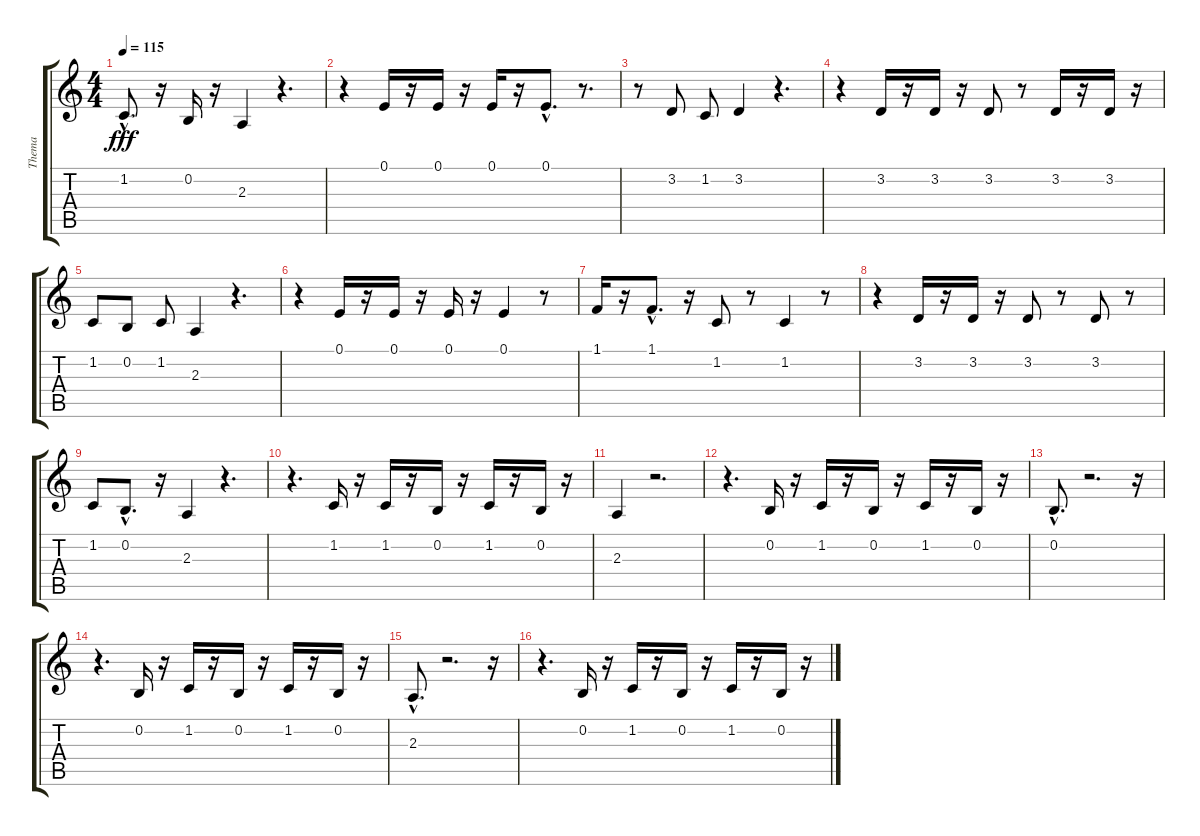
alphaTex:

\track ("Thema" "Thema") {instrument lead8bassandlead}
\staff {score tabs}
\tuning (E4 B3 G3 D3 A2 E2) {hide}
\ts (4 4)
\tempo 115
\clef g2
\ks c
1.2{hac}.8{d dy fff} r.16 0.2.16 r.16 2.3.4 r.4{d} |
r.4 0.1.16 r.16 0.1.16 r.16 0.1.16 r.16 0.1{hac}.8{d} r.8{d} |
r.8 3.2.8 1.2.8 3.2.4 r.4{d} |
r.4 3.2.16 r.16 3.2.16 r.16 3.2.8 r.8 3.2.16 r.16 3.2.16 r.16 |
1.2.8 0.2.8 1.2.8 2.3.4 r.4{d} |
r.4 0.1.16 r.16 0.1.16 r.16 0.1.16 r.16 0.1.4 r.8 |
1.1.16 r.16 1.1{hac}.8{d} r.16 1.2.8 r.8 1.2.4 r.8 |
r.4 3.2.16 r.16 3.2.16 r.16 3.2.8 r.8 3.2.8 r.8 |
1.2.8 0.2{hac}.8{d} r.16 2.3.4 r.4{d} |
r.4{d} 1.2.16 r.16 1.2.16 r.16 0.2.16 r.16 1.2.16 r.16 0.2.16 r.16 |
2.3.4 r.2{d} |
r.4{d} 0.2.16 r.16 1.2.16 r.16 0.2.16 r.16 1.2.16 r.16 0.2.16 r.16 |
0.2{hac}.8{d} r.2{d} r.16 |
r.4{d} 0.2.16 r.16 1.2.16 r.16 0.2.16 r.16 1.2.16 r.16 0.2.16 r.16 |
2.3{hac}.8{d} r.2{d} r.16 |
r.4{d} 0.2.16 r.16 1.2.16 r.16 0.2.16 r.16 1.2.16 r.16 0.2.16 r.16
